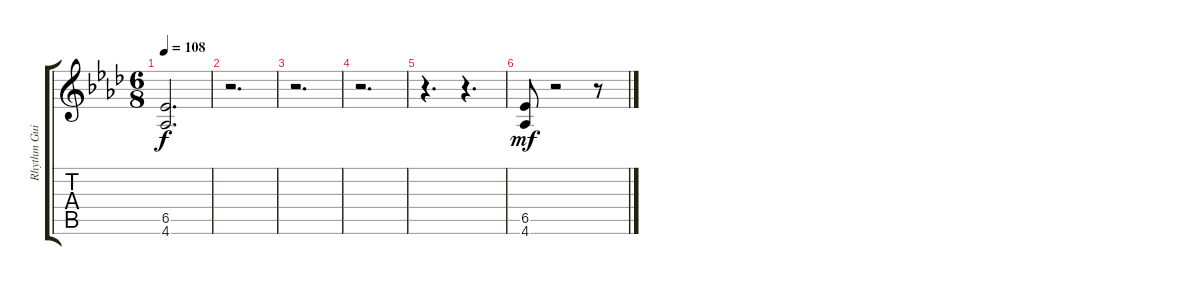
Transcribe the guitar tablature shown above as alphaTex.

\track ("Rhythm Guitar #1" "Rhythm Gui") {instrument overdrivenguitar}
\staff {score tabs}
\tuning (E4 B3 G3 D3 A2 E2) {hide}
\ts (6 8)
\tempo 108
\clef g2
\ks ab
(6.5{t} 4.6{t}).2{d dy f} |
r.2{d} |
r.2{d} |
r.2{d} |
r.4{d} r.4{d} |
(6.5 4.6).8{dy mf} r.2 r.8
